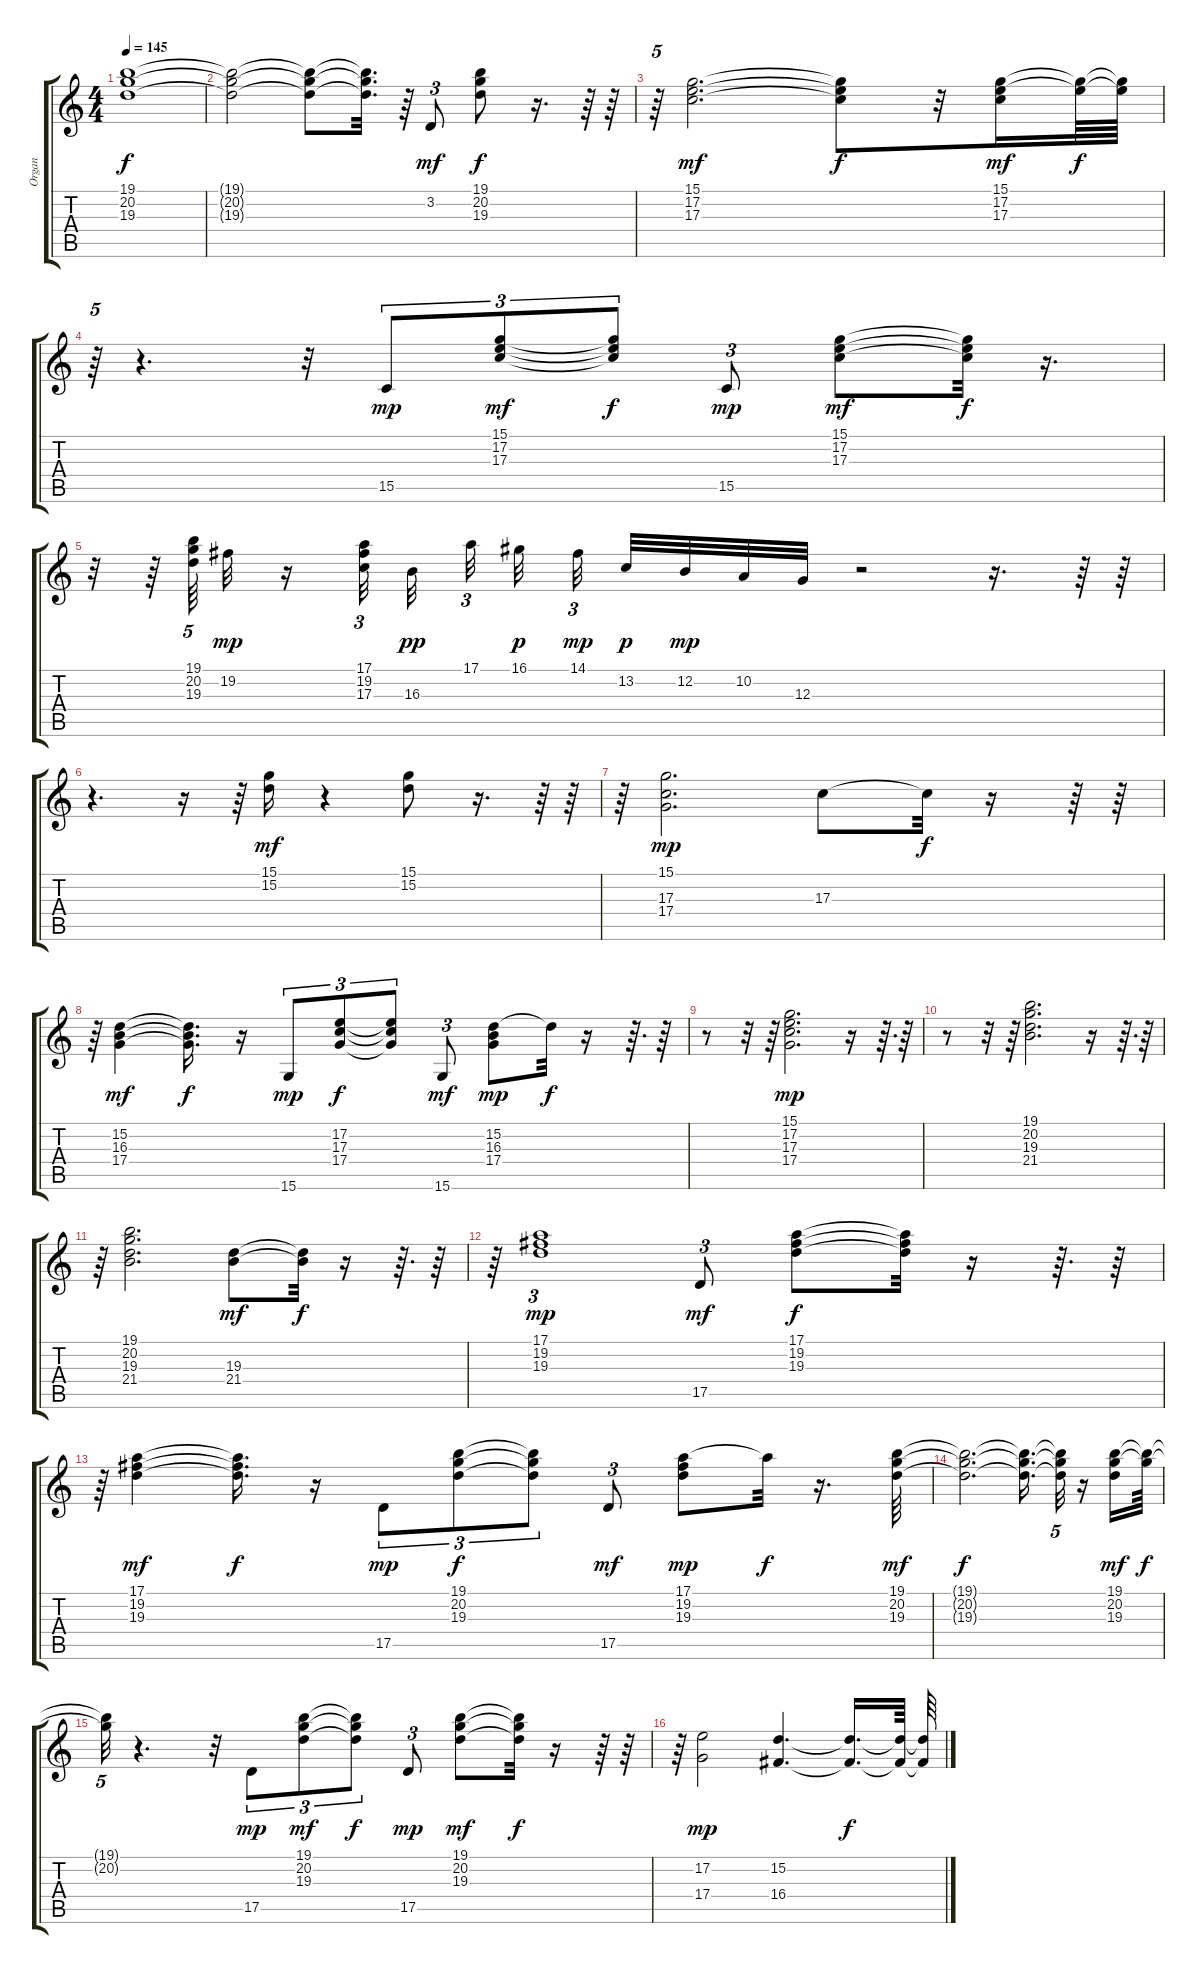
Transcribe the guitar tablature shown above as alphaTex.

\track ("Organ" "Organ") {instrument rockorgan}
\staff {score tabs}
\tuning (E4 B3 G3 D3 A2 E2) {hide}
\ts (4 4)
\tempo 145
\clef g2
\ks c
(19.1{t} 20.2{t} 19.3{t}).1{dy f} |
(19.1{t} 20.2{t} 19.3{t}).2 (19.1{t} 20.2{t} 19.3{t}).8 (19.1{t} 20.2{t} 19.3{t}).32{d} r.64 3.2.8{tu (3 2) dy mf} (19.1 20.2 19.3).8{dy f} r.16{d} r.64 r.64 |
r.64{tu (5 4)} (15.1 17.2 17.3).2{d dy mf} (15.1{t} 17.2{t} 17.3{t}).8{dy f} r.32 (15.1 17.2 17.3).16{dy mf} (15.1{t} 17.2{t}).64{dy f} (15.1{t} 17.2{t}).64 |
r.64{tu (5 4)} r.4{d} r.32 15.5.8{tu (3 2) dy mp} (15.1 17.2 17.3).8{tu (3 2) dy mf} (15.1{t} 17.2{t} 17.3{t}).8{tu (3 2) dy f} 15.5.8{tu (3 2) dy mp} (15.1 17.2 17.3).8{dy mf} (15.1{t} 17.2{t} 17.3{t}).32{dy f} r.16{d} |
r.32 r.64 (19.1 20.2 19.3).64{tu (5 4)} 19.2.32{dy mp} r.16 (17.1 19.2 17.3).32{tu (3 2)} 16.3.32{dy pp} 17.1.32{tu (3 2)} 16.1.32{dy p} 14.1.32{tu (3 2) dy mp} 13.2.32{dy p} 12.2.32{dy mp} 10.2.32 12.3.32 r.2 r.16{d} r.64 r.64 |
r.4{d} r.16 r.64 (15.1 15.2).16{dy mf} r.4 (15.1 15.2).8 r.16{d} r.64 r.64 |
r.64 (15.1 17.3 17.4).2{d dy mp} 17.3.8 17.3{t}.32{dy f} r.16 r.64 r.64 |
r.64 (15.2 16.3 17.4).4{dy mf} (15.2{t} 16.3{t} 17.4{t}).16{d dy f} r.16 15.6.8{tu (3 2) dy mp} (17.2 17.3 17.4).8{tu (3 2) dy f} (17.2{t} 17.3{t} 17.4{t}).8{tu (3 2)} 15.6.8{tu (3 2) dy mf} (15.2 16.3 17.4).8{dy mp} 15.2{t}.32{dy f} r.16 r.64{d} r.64 |
r.8 r.32 r.64 (15.1 17.2 17.3 17.4).2{d dy mp} r.16 r.64{d} r.64 |
r.8 r.32 r.64 (19.1 20.2 19.3 21.4).2{d} r.16 r.64{d} r.64 |
r.64 (19.1 20.2 19.3 21.4).2{d} (19.3 21.4).8{dy mf} (19.3{t} 21.4{t}).32{dy f} r.16 r.64{d} r.64 |
r.64 (17.1 19.2 19.3).1{tu (3 2) dy mp} 17.5.8{tu (3 2) dy mf} (17.1 19.2 19.3).8{dy f} (17.1{t} 19.2{t} 19.3{t}).32 r.16 r.64{d} r.64 |
r.64 (17.1 19.2 19.3).4{dy mf} (17.1{t} 19.2{t} 19.3{t}).16{d dy f} r.16 17.5.8{tu (3 2) dy mp} (19.1 20.2 19.3).8{tu (3 2) dy f} (19.1{t} 20.2{t} 19.3{t}).8{tu (3 2)} 17.5.8{tu (3 2) dy mf} (17.1 19.2 19.3).8{dy mp} 17.1{t}.32{dy f} r.16{d} (19.1 20.2 19.3).64{dy mf} |
(19.1{t} 20.2{t} 19.3{t}).2{d dy f} (19.1{t} 20.2{t} 19.3{t}).16{d} (19.1{t} 20.2{t} 19.3{t}).32{tu (5 4)} r.16 (19.1 20.2 19.3).16{dy mf} (19.1{t} 20.2{t}).64{dy f} |
(19.1{t} 20.2{t}).32{tu (5 4)} r.4{d} r.32 17.5.8{tu (3 2) dy mp} (19.1 20.2 19.3).8{tu (3 2) dy mf} (19.1{t} 20.2{t} 19.3{t}).8{tu (3 2) dy f} 17.5.8{tu (3 2) dy mp} (19.1 20.2 19.3).8{dy mf} (19.1{t} 20.2{t} 19.3{t}).32{dy f} r.16 r.64 r.64 |
r.64 (17.2 17.4).2{dy mp} (15.2 16.4).4{d} (15.2{t} 16.4{t}).16{d dy f} (15.2{t} 16.4{t}).64 (15.2{t} 16.4{t}).64
